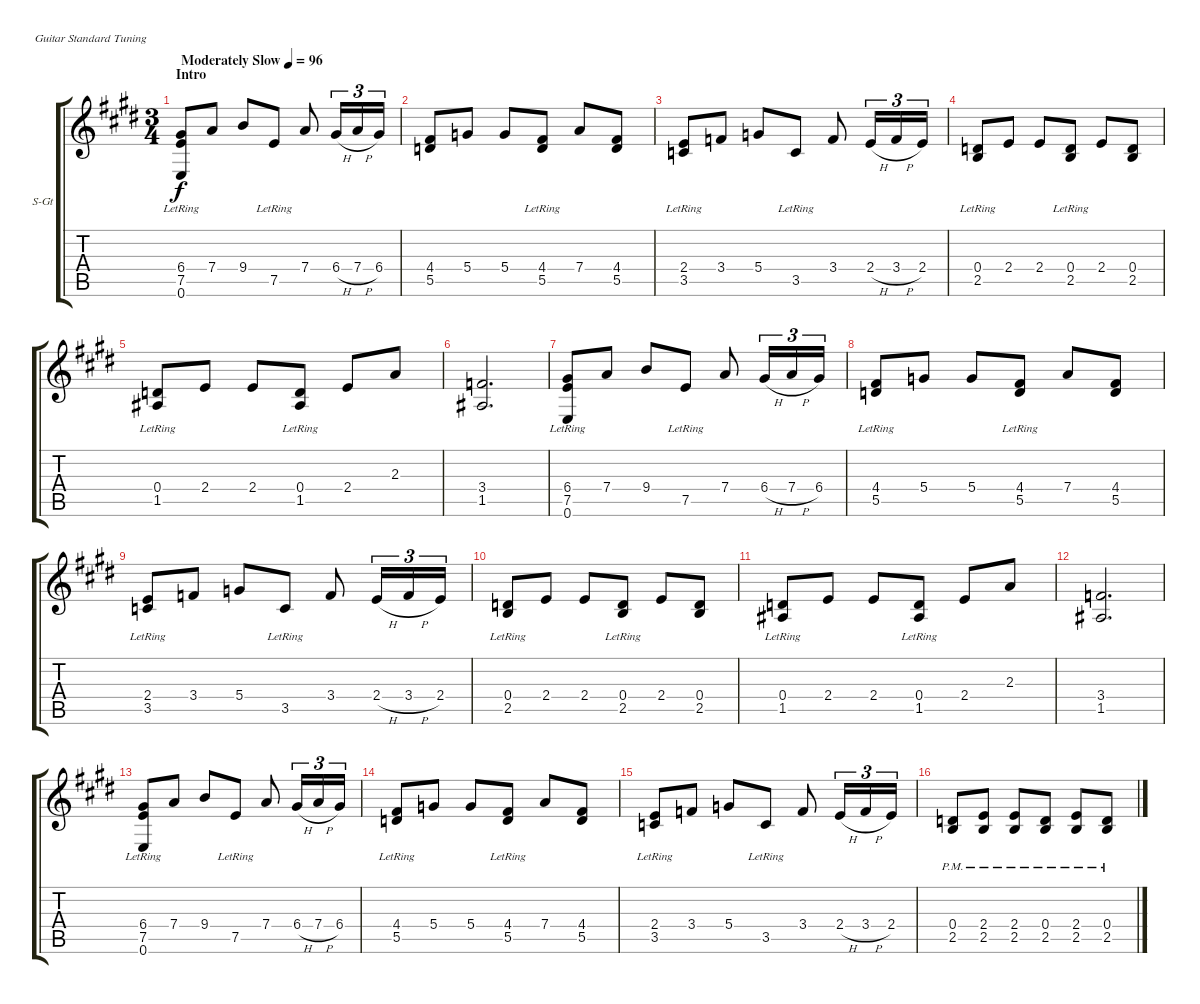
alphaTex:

\bracketExtendMode groupsimilarinstruments
\firstSystemTrackNameOrientation horizontal
\otherSystemsTrackNameOrientation horizontal
\track ("Guitar I" "S-Gt") {instrument acousticguitarsteel}
\staff {score tabs}
\tuning (E4 B3 G3 D3 A2 E2)
\ts (3 4)
\section ("" "Intro")
\tempo (96 "Moderately Slow")
\clef g2
\scale
1.10845
\ks e
(6.4 7.5 0.6{lr}).8{dy f instrument acousticguitarsteel} 7.4.8 9.4.8 7.5{lr}.8 7.4.8 6.4{h}.16{tu (3 2)} 7.4{h}.16{tu (3 2)} 6.4.16{tu (3 2)} |
\scale
0.891551 (4.4 5.5).8 5.4.8 5.4.8 (4.4 5.5{lr}).8 7.4.8 (4.4 5.5).8 |
\scale
1.07818 (2.4 3.5{lr}).8 3.4.8 5.4.8 3.5{lr}.8 3.4.8 2.4{h}.16{tu (3 2)} 3.4{h}.16{tu (3 2)} 2.4.16{tu (3 2)} |
\scale
0.921816 (0.4 2.5{lr}).8 2.4.8 2.4.8 (0.4 2.5{lr}).8 2.4.8 (0.4 2.5).8 |
\scale
1.07818 (0.4 1.5{lr}).8 2.4.8 2.4.8 (0.4 1.5{lr}).8 2.4.8 2.3.8 |
\scale
0.921816 (3.4 1.5).2{d} |
\scale
1.07818 (6.4 7.5 0.6{lr}).8 7.4.8 9.4.8 7.5{lr}.8 7.4.8 6.4{h}.16{tu (3 2)} 7.4{h}.16{tu (3 2)} 6.4.16{tu (3 2)} |
\scale
0.921816 (4.4 5.5{lr}).8 5.4.8 5.4.8 (4.4 5.5{lr}).8 7.4.8 (4.4 5.5).8 |
\scale
1.07818 (2.4 3.5{lr}).8 3.4.8 5.4.8 3.5{lr}.8 3.4.8 2.4{h}.16{tu (3 2)} 3.4{h}.16{tu (3 2)} 2.4.16{tu (3 2)} |
\scale
0.921816 (0.4 2.5{lr}).8 2.4.8 2.4.8 (0.4 2.5{lr}).8 2.4.8 (0.4 2.5).8 |
\scale
1.07818 (0.4 1.5{lr}).8 2.4.8 2.4.8 (0.4 1.5{lr}).8 2.4.8 2.3.8 |
\scale
0.921816 (3.4 1.5).2{d} |
\scale
1.07818 (6.4 7.5 0.6{lr}).8 7.4.8 9.4.8 7.5{lr}.8 7.4.8 6.4{h}.16{tu (3 2)} 7.4{h}.16{tu (3 2)} 6.4.16{tu (3 2)} |
\scale
0.921816 (4.4 5.5{lr}).8 5.4.8 5.4.8 (4.4 5.5{lr}).8 7.4.8 (4.4 5.5).8 |
\scale
1.07818 (2.4 3.5{lr}).8 3.4.8 5.4.8 3.5{lr}.8 3.4.8 2.4{h}.16{tu (3 2)} 3.4{h}.16{tu (3 2)} 2.4.16{tu (3 2)} |
\scale
0.921816 (2.5{pm} 0.4{pm}).8 (2.5{pm} 2.4{pm}).8 (2.5{pm} 2.4{pm}).8 (2.5{pm} 0.4{pm}).8 (2.5{pm} 2.4{pm}).8 (2.5{pm} 0.4{pm}).8
